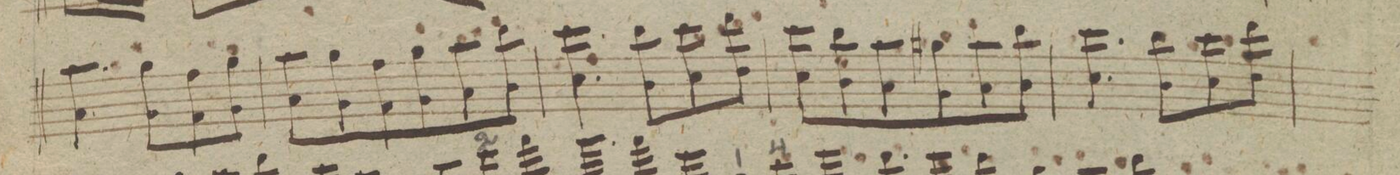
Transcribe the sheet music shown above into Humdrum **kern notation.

**kern	**fing	**dynam
*I"Violino 1mo	*	*
*clefG2	*	*
*k[f#]	*	*
*M3/4	*	*
4.aa 4.a\	.	.
8ggL 8g\	.	.
8ff# 8f#\	.	.
8ggJ 8g\	.	.
=112	=112	=112
8aaL 8a\	.	.
8gg 8g\	.	.
8ff# 8f#\	.	.
8gg 8g\	.	.
8aa 8a\	.	.
8bbJ 8b\	.	.
=113	=113	=113
4.ccc 4.cc\	.	.
8bbL 8b\	.	.
8ccc 8cc\	.	.
8dddJ 8dd\	.	.
=114	=114	=114
8cccL 8cc\	.	.
8bb 8b\	.	.
8aa 8a\	.	.
8gg#X 8g\	.	.
8aa 8a\	.	.
8bbJ 8b\	.	.
=115	=115	=115
4.ccc 4.cc\	.	.
8bbL 8b\	.	.
8ccc 8cc\	.	.
8dddJ 8dd\	.	.
=116	=116	=116
*-	*-	*-
